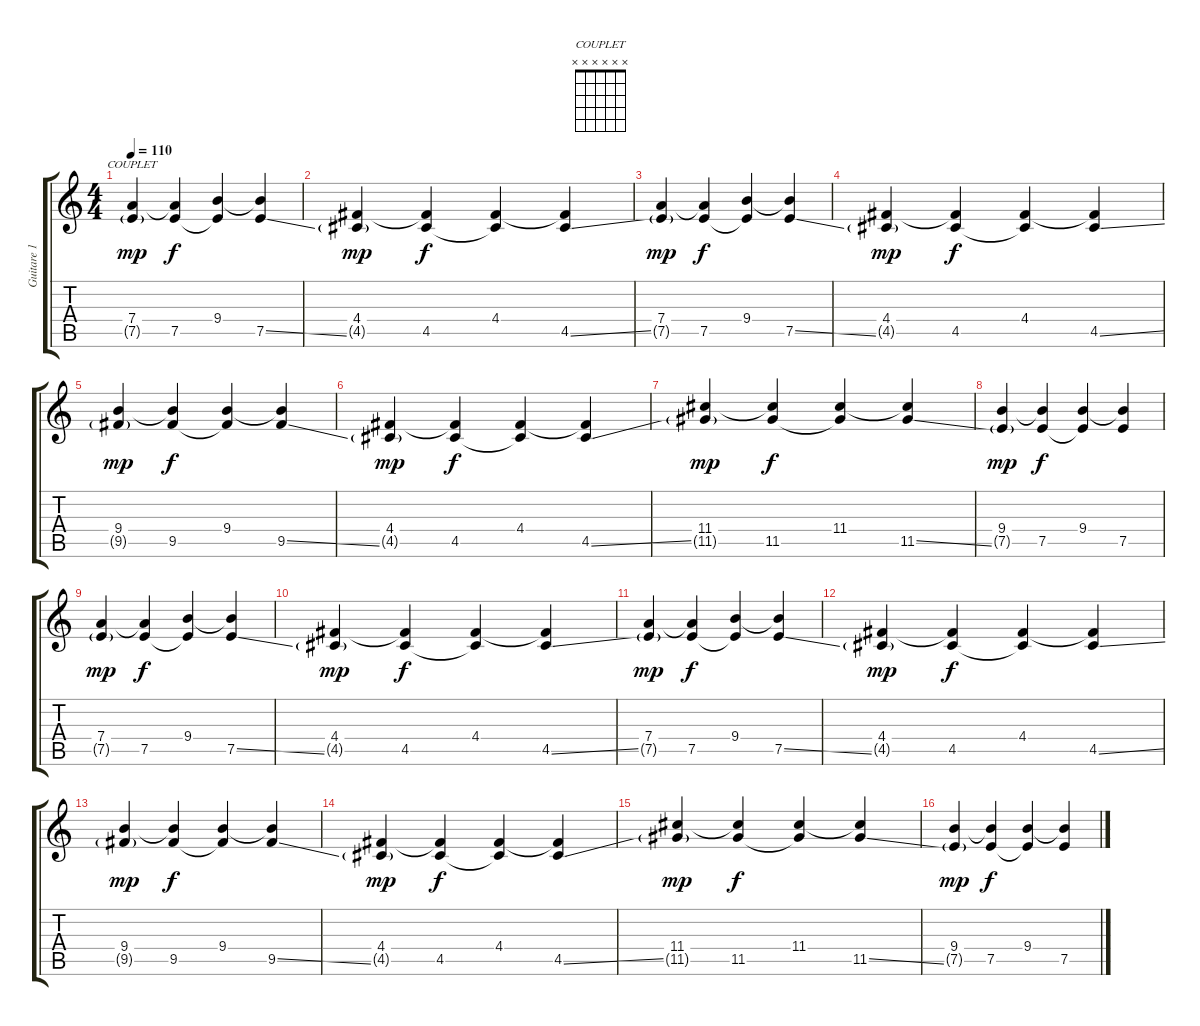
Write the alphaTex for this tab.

\track ("Guitare 1" "Guitare 1") {instrument electricguitarjazz}
\staff {score tabs}
\tuning (E4 B3 G3 D3 A2 E2) {hide}
\chord ("COUPLET" x x x x x x) {firstfret 0}
\ts (4 4)
\tempo 110
\clef g2
\ks c
(7.4 7.5{g}).4{ch "COUPLET" dy mp} (7.4{t} 7.5).4{dy f} (9.4 7.5{t}).4 (9.4{t} 7.5{ss}).4 |
(4.4 4.5{g}).4{dy mp} (4.4{t} 4.5).4{dy f} (4.4 4.5{t}).4 (4.4{t} 4.5{ss}).4 |
(7.4 7.5{g}).4{dy mp} (7.4{t} 7.5).4{dy f} (9.4 7.5{t}).4 (9.4{t} 7.5{ss}).4 |
(4.4 4.5{g}).4{dy mp} (4.4{t} 4.5).4{dy f} (4.4 4.5{t}).4 (4.4{t} 4.5{ss}).4 |
(9.4 9.5{g}).4{dy mp} (9.4{t} 9.5).4{dy f} (9.4 9.5{t}).4 (9.4{t} 9.5{ss}).4 |
(4.4 4.5{g}).4{dy mp} (4.4{t} 4.5).4{dy f} (4.4 4.5{t}).4 (4.4{t} 4.5{ss}).4 |
(11.4 11.5{g}).4{dy mp} (11.4{t} 11.5).4{dy f} (11.4 11.5{t}).4 (11.4{t} 11.5{ss}).4 |
(9.4 7.5{g}).4{dy mp} (9.4{t} 7.5).4{dy f} (9.4 7.5{t}).4 (9.4{t} 7.5).4 |
(7.4 7.5{g}).4{dy mp} (7.4{t} 7.5).4{dy f} (9.4 7.5{t}).4 (9.4{t} 7.5{ss}).4 |
(4.4 4.5{g}).4{dy mp} (4.4{t} 4.5).4{dy f} (4.4 4.5{t}).4 (4.4{t} 4.5{ss}).4 |
(7.4 7.5{g}).4{dy mp} (7.4{t} 7.5).4{dy f} (9.4 7.5{t}).4 (9.4{t} 7.5{ss}).4 |
(4.4 4.5{g}).4{dy mp} (4.4{t} 4.5).4{dy f} (4.4 4.5{t}).4 (4.4{t} 4.5{ss}).4 |
(9.4 9.5{g}).4{dy mp} (9.4{t} 9.5).4{dy f} (9.4 9.5{t}).4 (9.4{t} 9.5{ss}).4 |
(4.4 4.5{g}).4{dy mp} (4.4{t} 4.5).4{dy f} (4.4 4.5{t}).4 (4.4{t} 4.5{ss}).4 |
(11.4 11.5{g}).4{dy mp} (11.4{t} 11.5).4{dy f} (11.4 11.5{t}).4 (11.4{t} 11.5{ss}).4 |
(9.4 7.5{g}).4{dy mp} (9.4{t} 7.5).4{dy f} (9.4 7.5{t}).4 (9.4{t} 7.5).4
